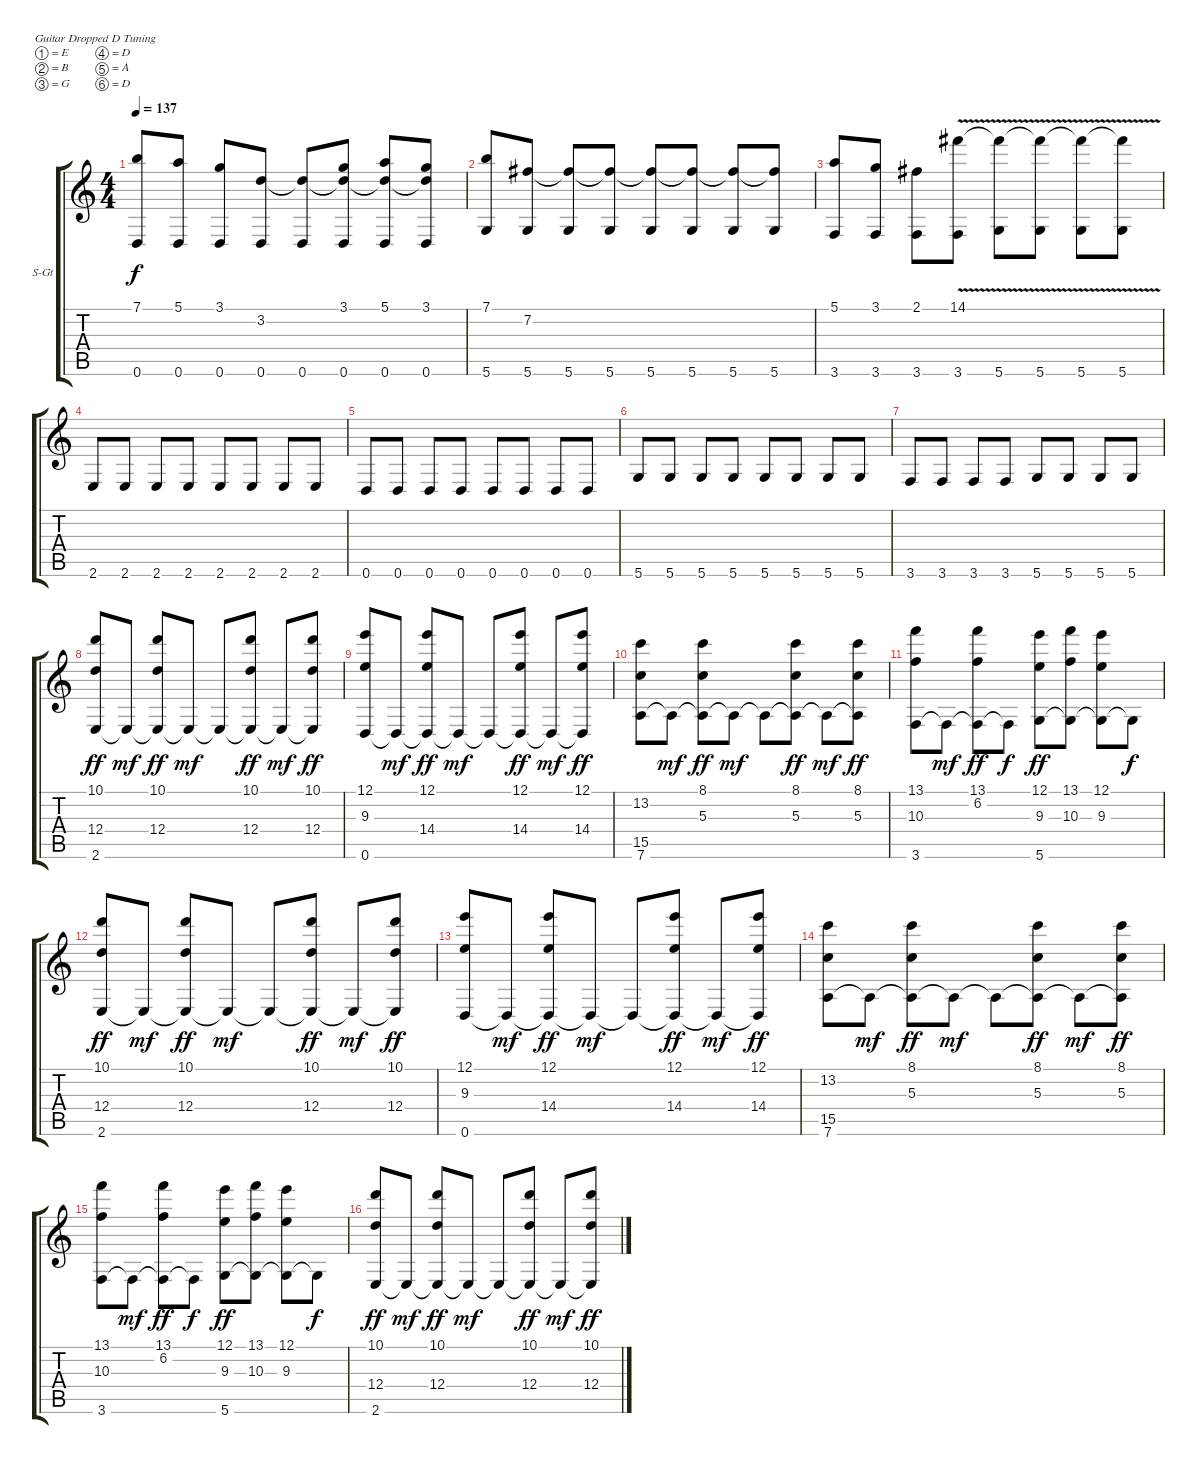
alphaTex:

\bracketExtendMode groupsimilarinstruments
\firstSystemTrackNameOrientation horizontal
\otherSystemsTrackNameOrientation horizontal
\track ("Keyboard (Christian)" "S-Gt") {instrument lead2sawtooth}
\staff {score tabs}
\tuning (E4 B3 G3 D3 A2 D2)
\displaytranspose 12
\ts (4 4)
\tempo 137
\clef g2
\ks c
(7.1 0.6).8{dy f} (5.1 0.6).8 (3.1 0.6).8 (3.2 0.6).8 (3.2{t} 0.6).8 (3.1 3.2{t} 0.6).8 (5.1 3.2{t} 0.6).8 (3.1 3.2{t} 0.6).8 |
(7.1 5.6).8 (7.2 5.6).8 (7.2{t} 5.6).8 (7.2{t} 5.6).8 (7.2{t} 5.6).8 (7.2{t} 5.6).8 (7.2{t} 5.6).8 (7.2{t} 5.6).8 |
(5.1 3.6).8 (3.1 3.6).8 (2.1 3.6).8 (14.1{v} 3.6).8 (14.1{v t} 5.6).8 (14.1{v t} 5.6).8 (14.1{v t} 5.6).8 (14.1{v t} 5.6).8 |
2.6.8 2.6.8 2.6.8 2.6.8 2.6.8 2.6.8 2.6.8 2.6.8 |
0.6.8 0.6.8 0.6.8 0.6.8 0.6.8 0.6.8 0.6.8 0.6.8 |
5.6.8 5.6.8 5.6.8 5.6.8 5.6.8 5.6.8 5.6.8 5.6.8 |
3.6.8 3.6.8 3.6.8 3.6.8 5.6.8 5.6.8 5.6.8 5.6.8 |
(10.1 12.4 2.6).8{dy ff} 2.6{t}.8{dy mf} (10.1 12.4 2.6{t}).8{dy ff} 2.6{t}.8{dy mf} 2.6{t}.8 (10.1 12.4 2.6{t}).8{dy ff} 2.6{t}.8{dy mf} (10.1 12.4 2.6{t}).8{dy ff} |
(12.1 9.3 0.6).8 0.6{t}.8{dy mf} (12.1 14.4 0.6{t}).8{dy ff} 0.6{t}.8{dy mf} 0.6{t}.8 (12.1 14.4 0.6{t}).8{dy ff} 0.6{t}.8{dy mf} (12.1 14.4 0.6{t}).8{dy ff} |
(13.2 15.5 7.6).8 7.6{t}.8{dy mf} (8.1 5.3 7.6{t}).8{dy ff} 7.6{t}.8{dy mf} 7.6{t}.8 (8.1 5.3 7.6{t}).8{dy ff} 7.6{t}.8{dy mf} (8.1 5.3 7.6{t}).8{dy ff} |
(13.1 10.3 3.6).8 3.6{t}.8{dy mf} (13.1 6.2 3.6{t}).8{dy ff} 3.6{t}.8{dy f} (12.1 9.3 5.6).8{dy ff} (13.1 10.3 5.6{t}).8 (12.1 9.3 5.6{t}).8 5.6{t}.8{dy f} |
(10.1 12.4 2.6).8{dy ff} 2.6{t}.8{dy mf} (10.1 12.4 2.6{t}).8{dy ff} 2.6{t}.8{dy mf} 2.6{t}.8 (10.1 12.4 2.6{t}).8{dy ff} 2.6{t}.8{dy mf} (10.1 12.4 2.6{t}).8{dy ff} |
(12.1 9.3 0.6).8 0.6{t}.8{dy mf} (12.1 14.4 0.6{t}).8{dy ff} 0.6{t}.8{dy mf} 0.6{t}.8 (12.1 14.4 0.6{t}).8{dy ff} 0.6{t}.8{dy mf} (12.1 14.4 0.6{t}).8{dy ff} |
(13.2 15.5 7.6).8 7.6{t}.8{dy mf} (8.1 5.3 7.6{t}).8{dy ff} 7.6{t}.8{dy mf} 7.6{t}.8 (8.1 5.3 7.6{t}).8{dy ff} 7.6{t}.8{dy mf} (8.1 5.3 7.6{t}).8{dy ff} |
(13.1 10.3 3.6).8 3.6{t}.8{dy mf} (13.1 6.2 3.6{t}).8{dy ff} 3.6{t}.8{dy f} (12.1 9.3 5.6).8{dy ff} (13.1 10.3 5.6{t}).8 (12.1 9.3 5.6{t}).8 5.6{t}.8{dy f} |
(10.1 12.4 2.6).8{dy ff} 2.6{t}.8{dy mf} (10.1 12.4 2.6{t}).8{dy ff} 2.6{t}.8{dy mf} 2.6{t}.8 (10.1 12.4 2.6{t}).8{dy ff} 2.6{t}.8{dy mf} (10.1 12.4 2.6{t}).8{dy ff}
